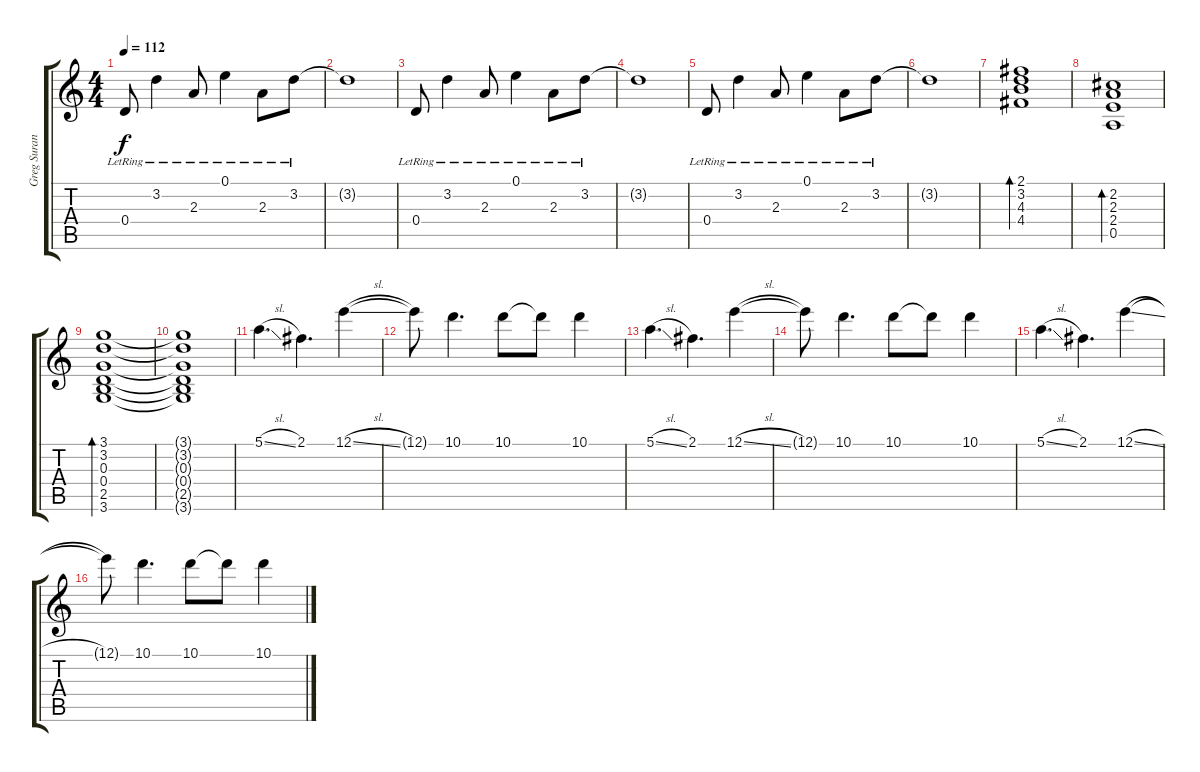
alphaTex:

\track ("Greg Suran - Lead" "Greg Suran") {instrument acousticguitarsteel}
\staff {score tabs}
\tuning (E4 B3 G3 D3 A2 E2) {hide}
\ts (4 4)
\tempo 112
\clef g2
\ks c
0.4{lr}.8{dy f} 3.2{lr}.4 2.3{lr}.8 0.1{lr}.4 2.3{lr}.8 3.2{lr}.8 |
3.2{t}.1 |
0.4{lr}.8 3.2{lr}.4 2.3{lr}.8 0.1{lr}.4 2.3{lr}.8 3.2{lr}.8 |
3.2{t}.1 |
0.4{lr}.8 3.2{lr}.4 2.3{lr}.8 0.1{lr}.4 2.3{lr}.8 3.2{lr}.8 |
3.2{t}.1 |
(2.1 3.2 4.3 4.4).1{bd 480} |
(2.2 2.3 2.4 0.5).1{bd 480} |
(3.1 3.2 0.3 0.4 2.5 3.6).1{bd 480} |
(3.1{t} 3.2{t} 0.3{t} 0.4{t} 2.5{t} 3.6{t}).1 |
5.1{sl}.4{d instrument distortionguitar} 2.1.4{d} 12.1{sl}.4 |
12.1{t}.8 10.1.4{d} 10.1.8 10.1{t}.8 10.1.4 |
5.1{sl}.4{d instrument distortionguitar} 2.1.4{d} 12.1{sl}.4 |
12.1{t}.8 10.1.4{d} 10.1.8 10.1{t}.8 10.1.4 |
5.1{sl}.4{d instrument distortionguitar} 2.1.4{d} 12.1{sl}.4 |
12.1{t}.8 10.1.4{d} 10.1.8 10.1{t}.8 10.1.4
